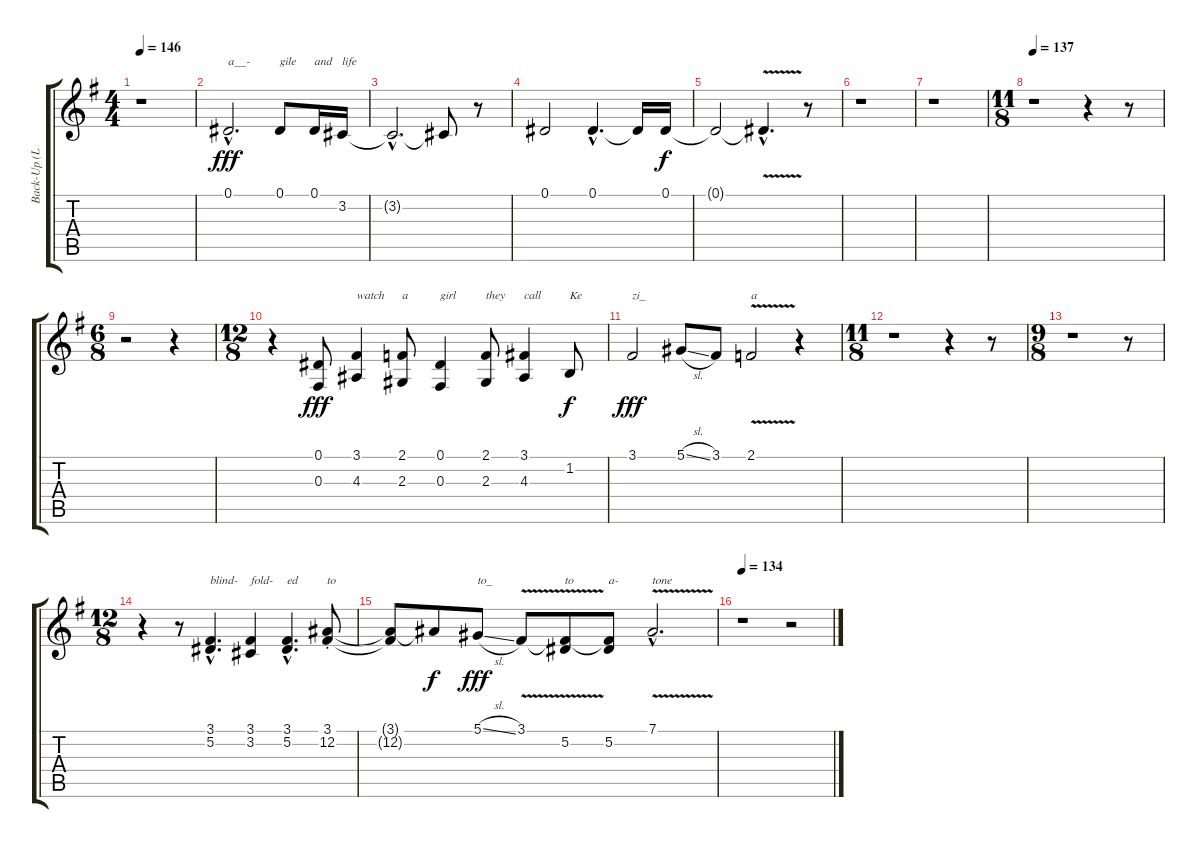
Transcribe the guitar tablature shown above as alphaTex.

\track ("Back-Up (Luke, Tim,  Arif)" "Back-Up (L") {instrument lead1square}
\staff {score tabs}
\tuning (Eb4 Bb3 Gb3 Db3 Ab2 Eb2) {hide}
\ts (4 4)
\tempo 146
\clef g2
\ks g
r.1{dy fff} |
0.1{hac}.2{d txt "a__-"} 0.1.8{txt "gile"} 0.1.16{txt "and"} 3.2.16{txt "life"} |
3.2{hac t}.2{d} 3.2{t}.8 r.8 |
0.1.2 0.1{hac}.4{d} 0.1{t}.16 0.1.16{dy f} |
0.1{t}.2 0.1{v hac t}.4{d} r.8 |
r.1 |
r.1 |
\ts (11 8)
\tempo 137
r.1 r.4 r.8 |
\ts (6 8)
r.2 r.4 |
\ts (12 8)
r.4 (0.1 0.3).8{dy fff} (3.1 4.3).4{txt "watch"} (2.1 2.3).8{txt "a"} (0.1 0.3).4{txt "girl"} (2.1 2.3).8{txt "they"} (3.1 4.3).4{txt "call"} 1.2.8{txt "Ke" dy f} |
3.1.2{txt "zi_" dy fff} 5.1{sl}.8 3.1.8 2.1{v}.2{txt "a"} r.4 |
\ts (11 8)
r.1 r.4 r.8 |
\ts (9 8)
r.1 r.8 |
\ts (12 8)
r.4 r.8 (3.1{hac} 5.2{hac}).4{d txt "blind-"} (3.1 3.2).4{txt "fold-"} (3.1{hac} 5.2{hac}).4{d txt "ed"} (3.1 12.2{st}).8{txt "to"} |
(3.1{t} 12.2{t}).8 12.2{t}.8{dy f} 5.1{sl}.8{txt "to_" dy fff} 3.1{v}.8 (3.1{t} 5.2).8{txt "to"} (3.1{t} 5.2).8{txt "a-"} 7.1{v hac}.2{d txt "tone"} |
\tempo 134
r.1 r.2
